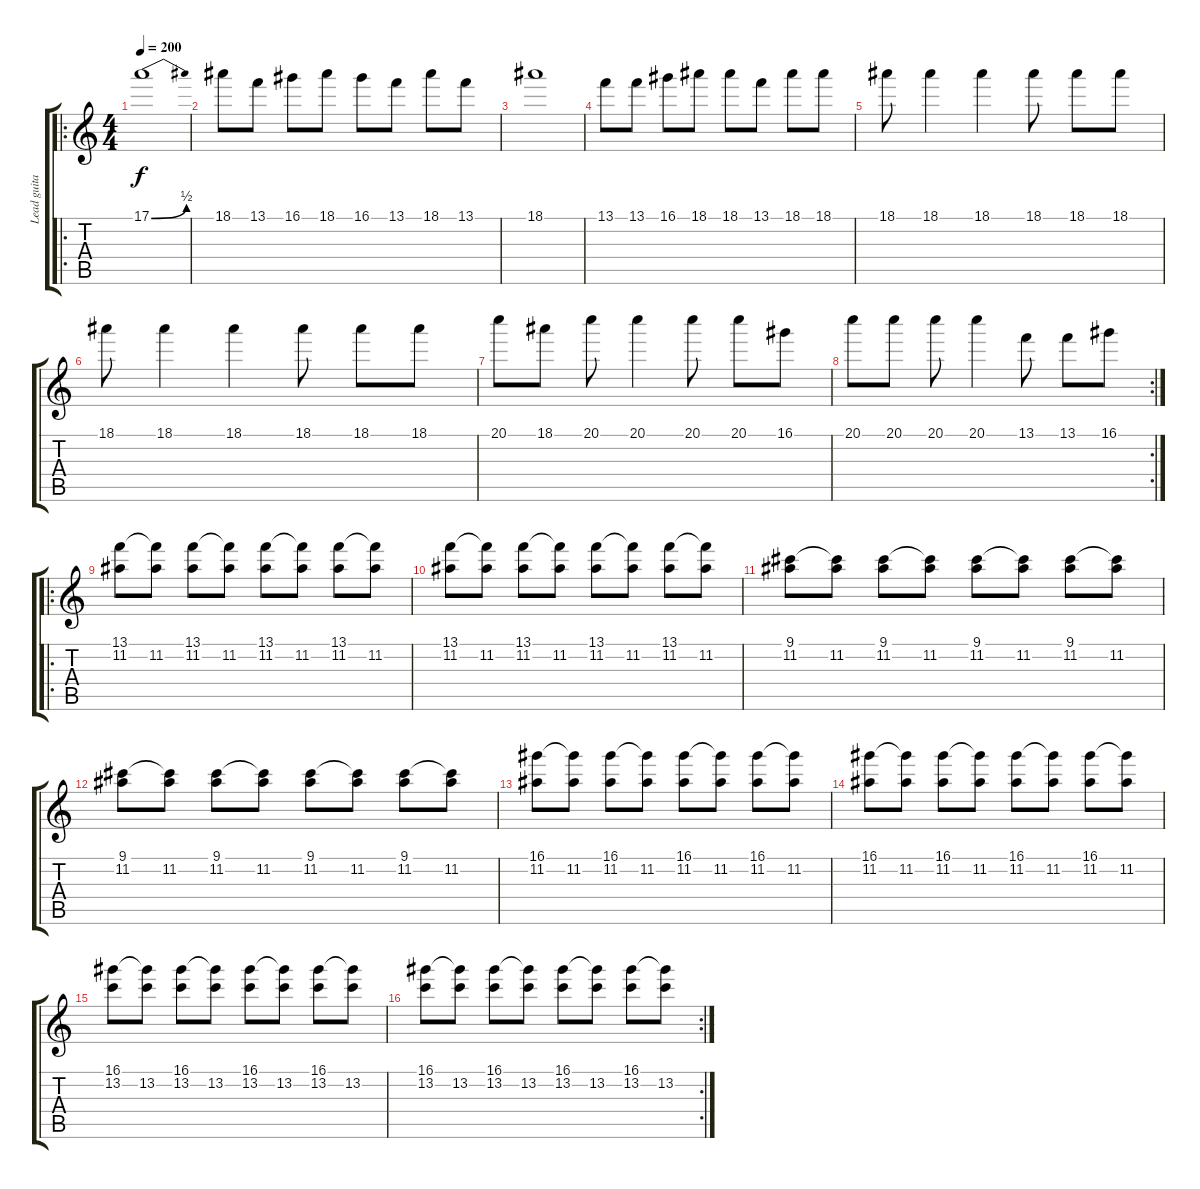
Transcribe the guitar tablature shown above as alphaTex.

\track ("Lead guitar" "Lead guita") {instrument distortionguitar}
\staff {score tabs}
\tuning (E4 B3 G3 D3 A2 E2) {hide}
\ro
\ts (4 4)
\tempo 200
\clef g2
\ks c
17.1{be (bend 0 0 60 2)}.1{dy f} |
18.1.8 13.1.8 16.1.8 18.1.8 16.1.8 13.1.8 18.1.8 13.1.8 |
18.1.1 |
13.1.8 13.1.8 16.1.8 18.1.8 18.1.8 13.1.8 18.1.8 18.1.8 |
18.1.8 18.1.4 18.1.4 18.1.8 18.1.8 18.1.8 |
18.1.8 18.1.4 18.1.4 18.1.8 18.1.8 18.1.8 |
20.1.8 18.1.8 20.1.8 20.1.4 20.1.8 20.1.8 16.1.8 |
\rc 2
20.1.8 20.1.8 20.1.8 20.1.4 13.1.8 13.1.8 16.1.8 |
\ro
(13.1 11.2).8 (13.1{t} 11.2).8 (13.1 11.2).8 (13.1{t} 11.2).8 (13.1 11.2).8 (13.1{t} 11.2).8 (13.1 11.2).8 (13.1{t} 11.2).8 |
(13.1 11.2).8 (13.1{t} 11.2).8 (13.1 11.2).8 (13.1{t} 11.2).8 (13.1 11.2).8 (13.1{t} 11.2).8 (13.1 11.2).8 (13.1{t} 11.2).8 |
(9.1 11.2).8 (9.1{t} 11.2).8 (9.1 11.2).8 (9.1{t} 11.2).8 (9.1 11.2).8 (9.1{t} 11.2).8 (9.1 11.2).8 (9.1{t} 11.2).8 |
(9.1 11.2).8 (9.1{t} 11.2).8 (9.1 11.2).8 (9.1{t} 11.2).8 (9.1 11.2).8 (9.1{t} 11.2).8 (9.1 11.2).8 (9.1{t} 11.2).8 |
(16.1 11.2).8 (16.1{t} 11.2).8 (16.1 11.2).8 (16.1{t} 11.2).8 (16.1 11.2).8 (16.1{t} 11.2).8 (16.1 11.2).8 (16.1{t} 11.2).8 |
(16.1 11.2).8 (16.1{t} 11.2).8 (16.1 11.2).8 (16.1{t} 11.2).8 (16.1 11.2).8 (16.1{t} 11.2).8 (16.1 11.2).8 (16.1{t} 11.2).8 |
(16.1 13.2).8 (16.1{t} 13.2).8 (16.1 13.2).8 (16.1{t} 13.2).8 (16.1 13.2).8 (16.1{t} 13.2).8 (16.1 13.2).8 (16.1{t} 13.2).8 |
\rc 2
(16.1 13.2).8 (16.1{t} 13.2).8 (16.1 13.2).8 (16.1{t} 13.2).8 (16.1 13.2).8 (16.1{t} 13.2).8 (16.1 13.2).8 (16.1{t} 13.2).8
